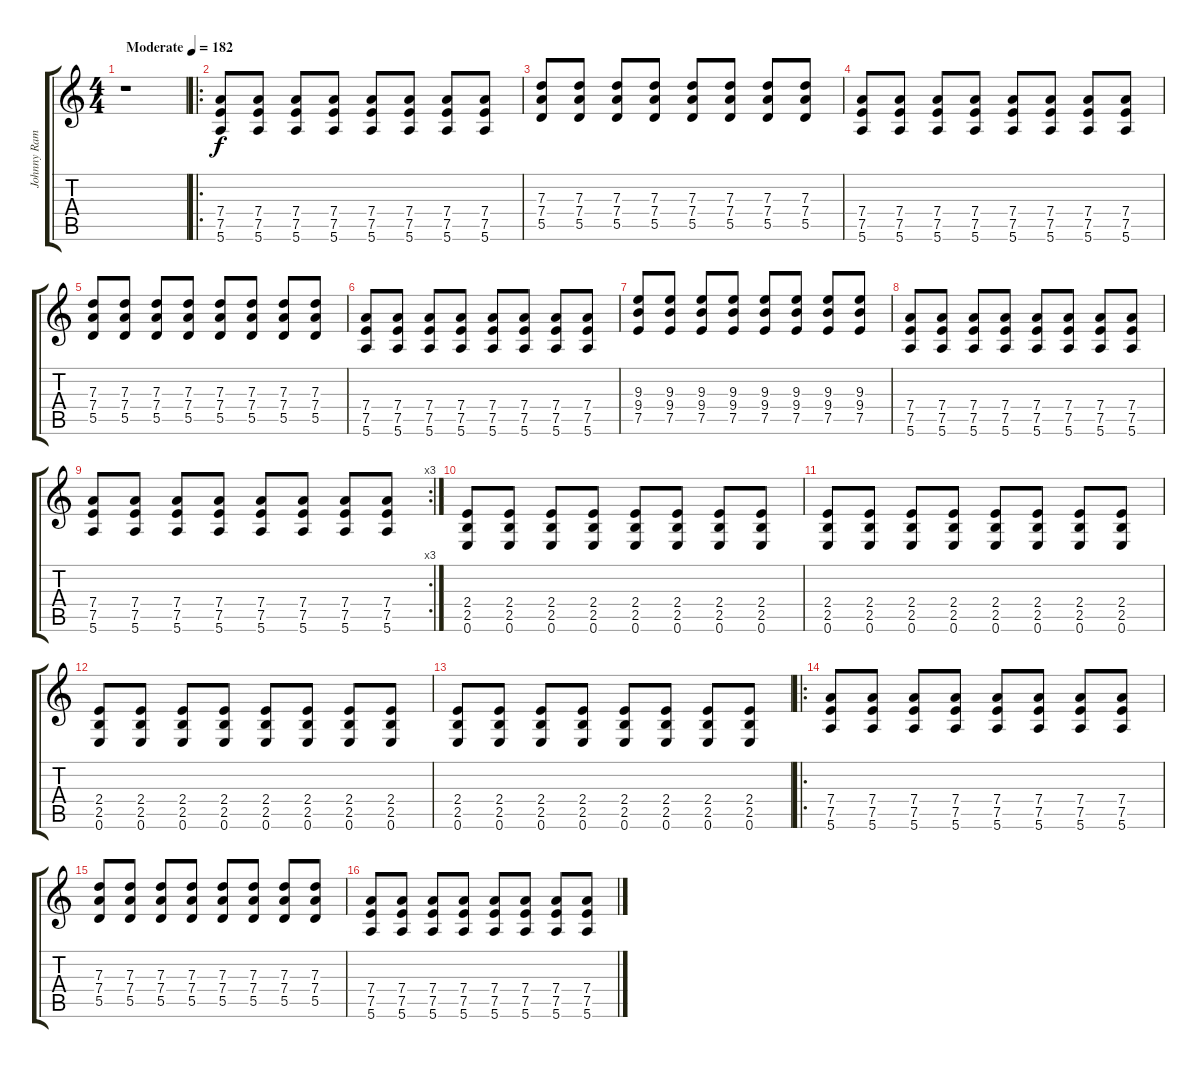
\track ("Johnny Ramone" "Johnny Ram") {instrument distortionguitar}
\staff {score tabs}
\tuning (E4 B3 G3 D3 A2 E2) {hide}
\ts (4 4)
\tempo (182 "Moderate")
\clef g2
\ks c
r.1{dy f instrument distortionguitar} |
\ro
(7.4 7.5 5.6).8 (7.4 7.5 5.6).8 (7.4 7.5 5.6).8 (7.4 7.5 5.6).8 (7.4 7.5 5.6).8 (7.4 7.5 5.6).8 (7.4 7.5 5.6).8 (7.4 7.5 5.6).8 |
(7.3 7.4 5.5).8 (7.3 7.4 5.5).8 (7.3 7.4 5.5).8 (7.3 7.4 5.5).8 (7.3 7.4 5.5).8 (7.3 7.4 5.5).8 (7.3 7.4 5.5).8 (7.3 7.4 5.5).8 |
(7.4 7.5 5.6).8 (7.4 7.5 5.6).8 (7.4 7.5 5.6).8 (7.4 7.5 5.6).8 (7.4 7.5 5.6).8 (7.4 7.5 5.6).8 (7.4 7.5 5.6).8 (7.4 7.5 5.6).8 |
(7.3 7.4 5.5).8 (7.3 7.4 5.5).8 (7.3 7.4 5.5).8 (7.3 7.4 5.5).8 (7.3 7.4 5.5).8 (7.3 7.4 5.5).8 (7.3 7.4 5.5).8 (7.3 7.4 5.5).8 |
(7.4 7.5 5.6).8 (7.4 7.5 5.6).8 (7.4 7.5 5.6).8 (7.4 7.5 5.6).8 (7.4 7.5 5.6).8 (7.4 7.5 5.6).8 (7.4 7.5 5.6).8 (7.4 7.5 5.6).8 |
(9.3 9.4 7.5).8 (9.3 9.4 7.5).8 (9.3 9.4 7.5).8 (9.3 9.4 7.5).8 (9.3 9.4 7.5).8 (9.3 9.4 7.5).8 (9.3 9.4 7.5).8 (9.3 9.4 7.5).8 |
(7.4 7.5 5.6).8 (7.4 7.5 5.6).8 (7.4 7.5 5.6).8 (7.4 7.5 5.6).8 (7.4 7.5 5.6).8 (7.4 7.5 5.6).8 (7.4 7.5 5.6).8 (7.4 7.5 5.6).8 |
\rc 3
(7.4 7.5 5.6).8 (7.4 7.5 5.6).8 (7.4 7.5 5.6).8 (7.4 7.5 5.6).8 (7.4 7.5 5.6).8 (7.4 7.5 5.6).8 (7.4 7.5 5.6).8 (7.4 7.5 5.6).8 |
(2.4 2.5 0.6).8 (2.4 2.5 0.6).8 (2.4 2.5 0.6).8 (2.4 2.5 0.6).8 (2.4 2.5 0.6).8 (2.4 2.5 0.6).8 (2.4 2.5 0.6).8 (2.4 2.5 0.6).8 |
(2.4 2.5 0.6).8 (2.4 2.5 0.6).8 (2.4 2.5 0.6).8 (2.4 2.5 0.6).8 (2.4 2.5 0.6).8 (2.4 2.5 0.6).8 (2.4 2.5 0.6).8 (2.4 2.5 0.6).8 |
(2.4 2.5 0.6).8 (2.4 2.5 0.6).8 (2.4 2.5 0.6).8 (2.4 2.5 0.6).8 (2.4 2.5 0.6).8 (2.4 2.5 0.6).8 (2.4 2.5 0.6).8 (2.4 2.5 0.6).8 |
(2.4 2.5 0.6).8 (2.4 2.5 0.6).8 (2.4 2.5 0.6).8 (2.4 2.5 0.6).8 (2.4 2.5 0.6).8 (2.4 2.5 0.6).8 (2.4 2.5 0.6).8 (2.4 2.5 0.6).8 |
\ro
(7.4 7.5 5.6).8 (7.4 7.5 5.6).8 (7.4 7.5 5.6).8 (7.4 7.5 5.6).8 (7.4 7.5 5.6).8 (7.4 7.5 5.6).8 (7.4 7.5 5.6).8 (7.4 7.5 5.6).8 |
(7.3 7.4 5.5).8 (7.3 7.4 5.5).8 (7.3 7.4 5.5).8 (7.3 7.4 5.5).8 (7.3 7.4 5.5).8 (7.3 7.4 5.5).8 (7.3 7.4 5.5).8 (7.3 7.4 5.5).8 |
(7.4 7.5 5.6).8 (7.4 7.5 5.6).8 (7.4 7.5 5.6).8 (7.4 7.5 5.6).8 (7.4 7.5 5.6).8 (7.4 7.5 5.6).8 (7.4 7.5 5.6).8 (7.4 7.5 5.6).8
